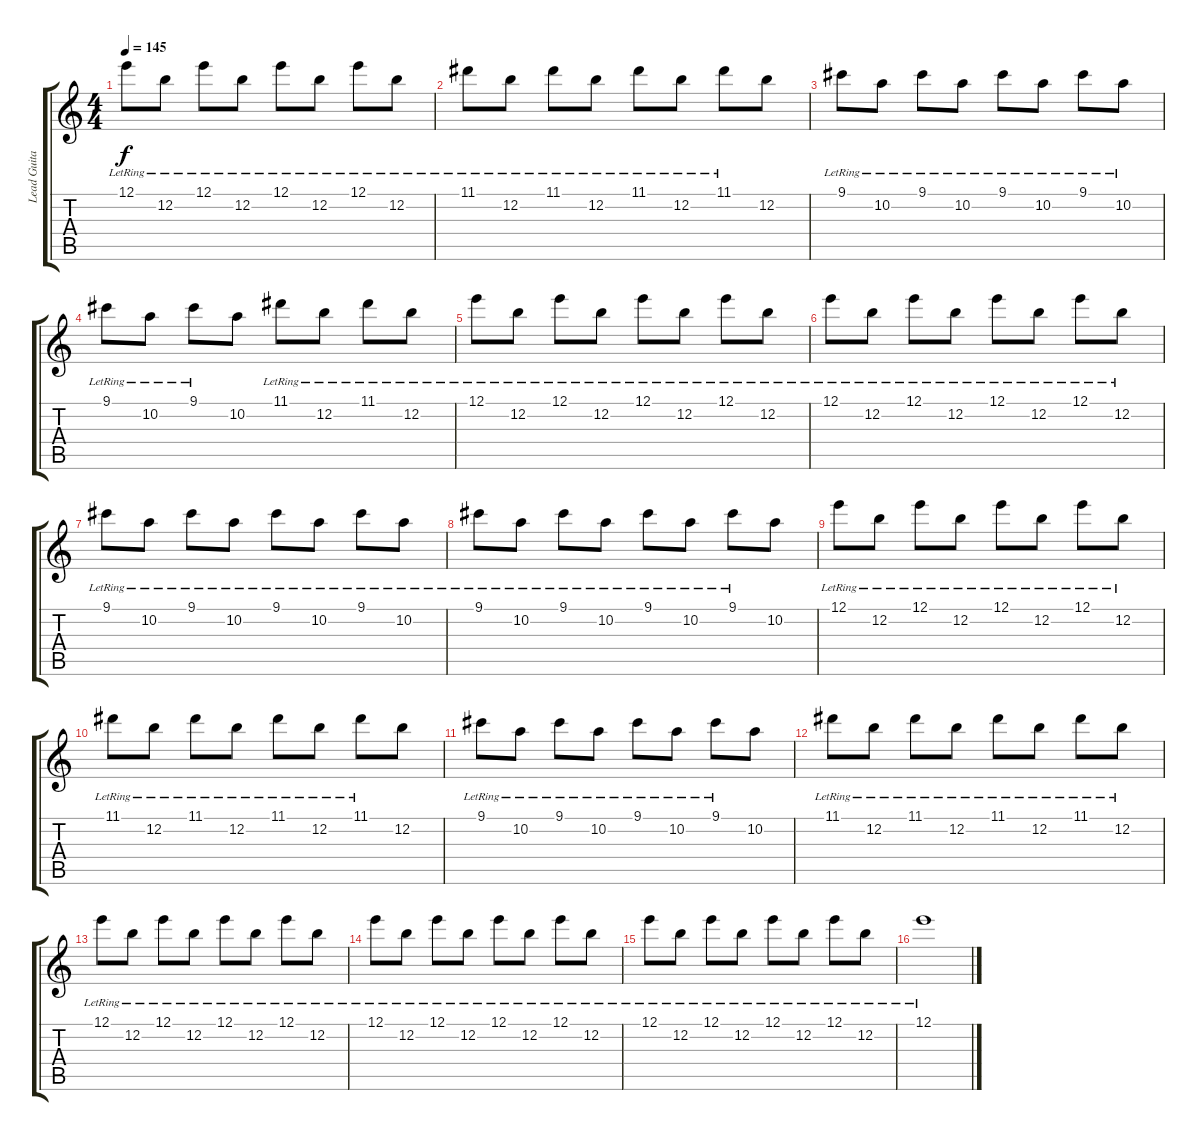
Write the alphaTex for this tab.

\track ("Lead Guitar" "Lead Guita") {instrument acousticguitarsteel}
\staff {score tabs}
\tuning (E4 B3 G3 D3 A2 E2) {hide}
\ts (4 4)
\tempo 145
\clef g2
\ks c
12.1{lr}.8{dy f} 12.2{lr}.8 12.1{lr}.8 12.2{lr}.8 12.1{lr}.8 12.2{lr}.8 12.1{lr}.8 12.2{lr}.8 |
11.1{lr}.8 12.2{lr}.8 11.1{lr}.8 12.2{lr}.8 11.1{lr}.8 12.2{lr}.8 11.1{lr}.8 12.2.8 |
9.1{lr}.8 10.2{lr}.8 9.1{lr}.8 10.2{lr}.8 9.1{lr}.8 10.2{lr}.8 9.1{lr}.8 10.2{lr}.8 |
9.1{lr}.8 10.2{lr}.8 9.1{lr}.8 10.2.8 11.1{lr}.8 12.2{lr}.8 11.1{lr}.8 12.2{lr}.8 |
12.1{lr}.8 12.2{lr}.8 12.1{lr}.8 12.2{lr}.8 12.1{lr}.8 12.2{lr}.8 12.1{lr}.8 12.2{lr}.8 |
12.1{lr}.8 12.2{lr}.8 12.1{lr}.8 12.2{lr}.8 12.1{lr}.8 12.2{lr}.8 12.1{lr}.8 12.2{lr}.8 |
9.1{lr}.8 10.2{lr}.8 9.1{lr}.8 10.2{lr}.8 9.1{lr}.8 10.2{lr}.8 9.1{lr}.8 10.2{lr}.8 |
9.1{lr}.8 10.2{lr}.8 9.1{lr}.8 10.2{lr}.8 9.1{lr}.8 10.2{lr}.8 9.1{lr}.8 10.2.8 |
12.1{lr}.8 12.2{lr}.8 12.1{lr}.8 12.2{lr}.8 12.1{lr}.8 12.2{lr}.8 12.1{lr}.8 12.2{lr}.8 |
11.1{lr}.8 12.2{lr}.8 11.1{lr}.8 12.2{lr}.8 11.1{lr}.8 12.2{lr}.8 11.1{lr}.8 12.2.8 |
9.1{lr}.8 10.2{lr}.8 9.1{lr}.8 10.2{lr}.8 9.1{lr}.8 10.2{lr}.8 9.1{lr}.8 10.2.8 |
11.1{lr}.8 12.2{lr}.8 11.1{lr}.8 12.2{lr}.8 11.1{lr}.8 12.2{lr}.8 11.1{lr}.8 12.2{lr}.8 |
12.1{lr}.8 12.2{lr}.8 12.1{lr}.8 12.2{lr}.8 12.1{lr}.8 12.2{lr}.8 12.1{lr}.8 12.2{lr}.8 |
12.1{lr}.8 12.2{lr}.8 12.1{lr}.8 12.2{lr}.8 12.1{lr}.8 12.2{lr}.8 12.1{lr}.8 12.2{lr}.8 |
12.1{lr}.8 12.2{lr}.8 12.1{lr}.8 12.2{lr}.8 12.1{lr}.8 12.2{lr}.8 12.1{lr}.8 12.2{lr}.8 |
12.1{lr}.1
